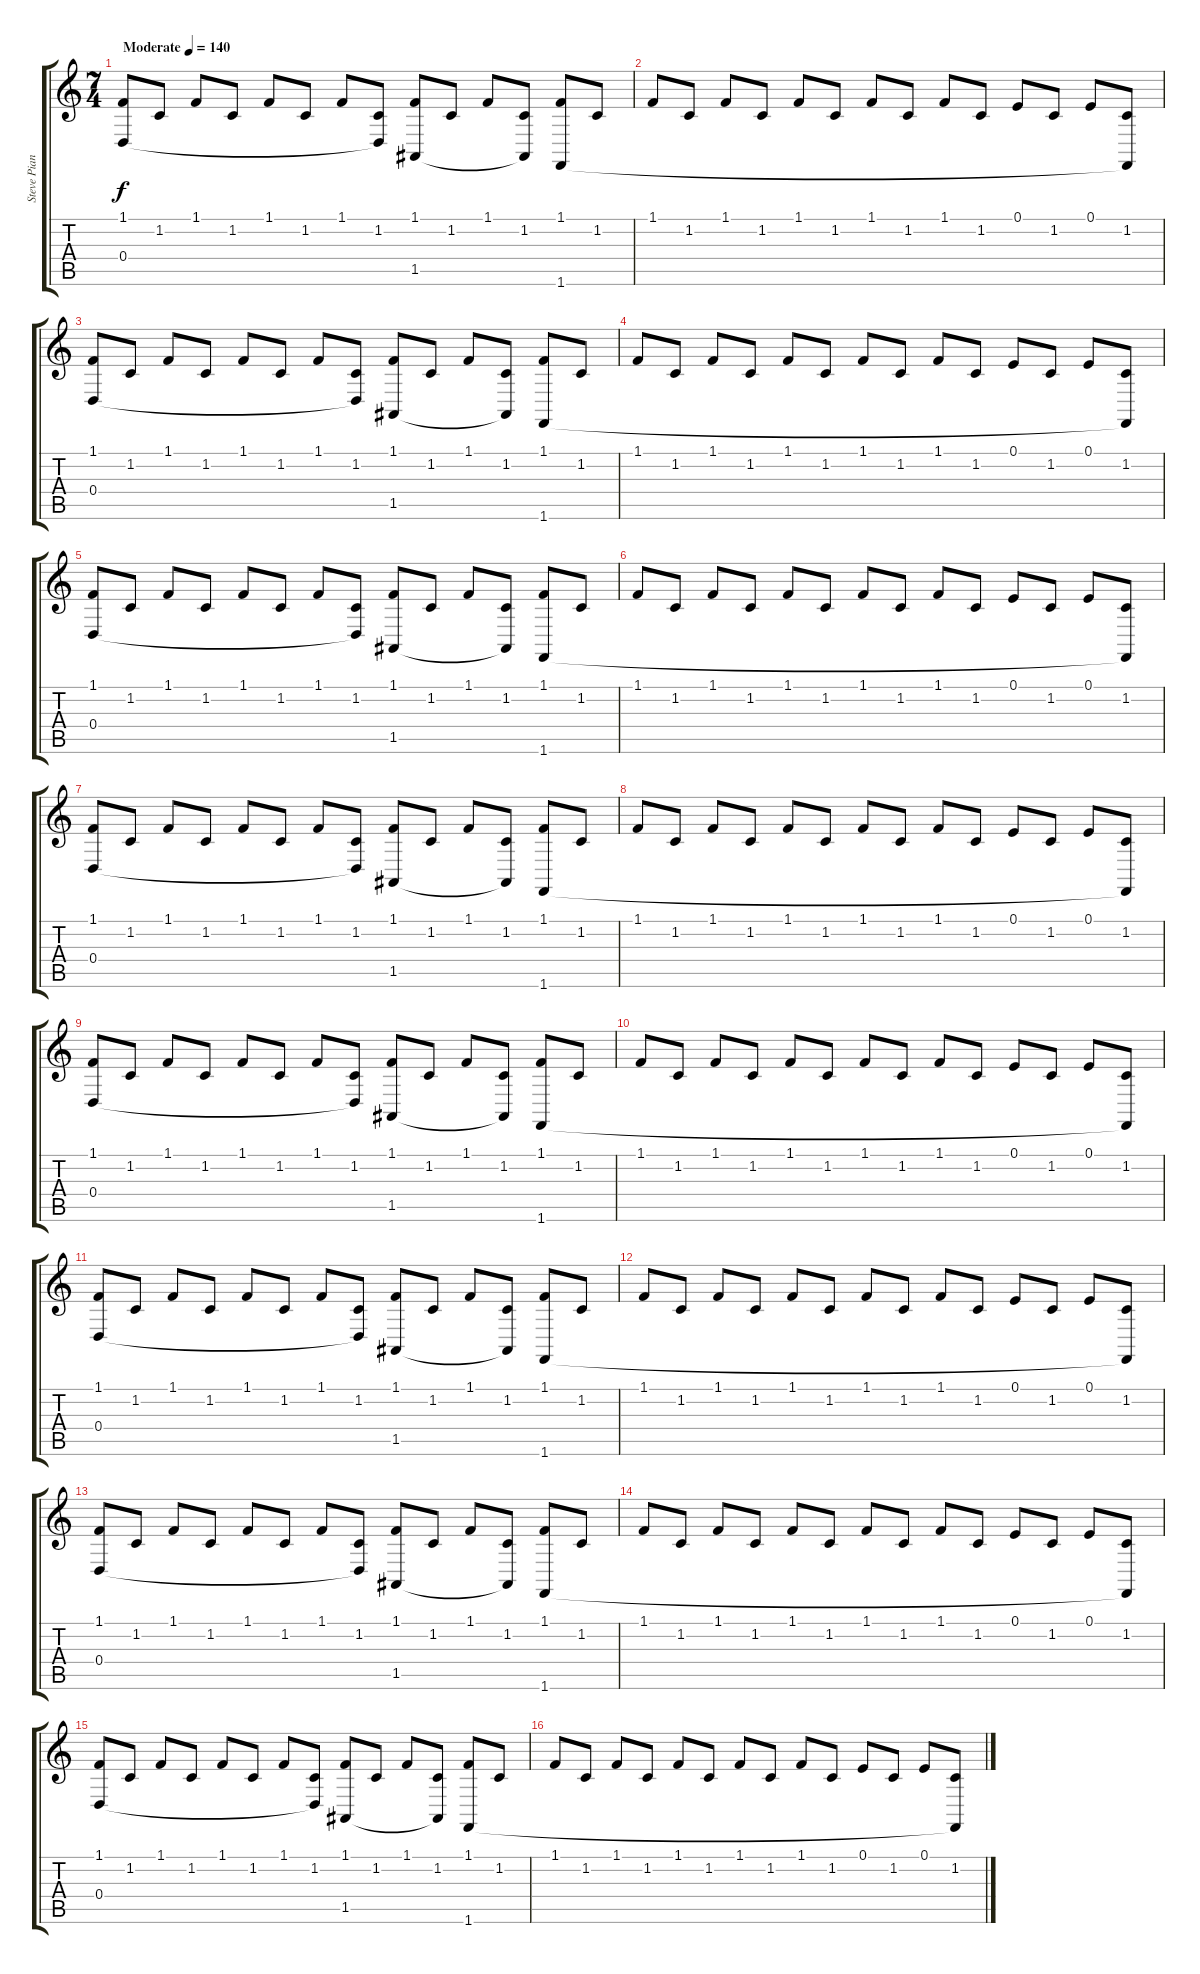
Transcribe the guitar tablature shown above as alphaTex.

\track ("Steve Piano" "Steve Pian") {instrument acousticgrandpiano}
\staff {score tabs}
\tuning (E4 B3 G3 D3 A2 E2) {hide}
\ts (7 4)
\tempo (140 "Moderate")
\clef g2
\ks c
(1.1 0.4).8{dy f instrument acousticgrandpiano} 1.2.8 1.1.8 1.2.8 1.1.8 1.2.8 1.1.8 (1.2 0.4{t}).8 (1.1 1.5).8 1.2.8 1.1.8 (1.2 1.5{t}).8 (1.1 1.6).8 1.2.8 |
1.1.8 1.2.8 1.1.8 1.2.8 1.1.8 1.2.8 1.1.8 1.2.8 1.1.8 1.2.8 0.1.8 1.2.8 0.1.8 (1.2 1.6{t}).8 |
(1.1 0.4).8 1.2.8 1.1.8 1.2.8 1.1.8 1.2.8 1.1.8 (1.2 0.4{t}).8 (1.1 1.5).8 1.2.8 1.1.8 (1.2 1.5{t}).8 (1.1 1.6).8 1.2.8 |
1.1.8 1.2.8 1.1.8 1.2.8 1.1.8 1.2.8 1.1.8 1.2.8 1.1.8 1.2.8 0.1.8 1.2.8 0.1.8 (1.2 1.6{t}).8 |
(1.1 0.4).8 1.2.8 1.1.8 1.2.8 1.1.8 1.2.8 1.1.8 (1.2 0.4{t}).8 (1.1 1.5).8 1.2.8 1.1.8 (1.2 1.5{t}).8 (1.1 1.6).8 1.2.8 |
1.1.8 1.2.8 1.1.8 1.2.8 1.1.8 1.2.8 1.1.8 1.2.8 1.1.8 1.2.8 0.1.8 1.2.8 0.1.8 (1.2 1.6{t}).8 |
(1.1 0.4).8 1.2.8 1.1.8 1.2.8 1.1.8 1.2.8 1.1.8 (1.2 0.4{t}).8 (1.1 1.5).8 1.2.8 1.1.8 (1.2 1.5{t}).8 (1.1 1.6).8 1.2.8 |
1.1.8 1.2.8 1.1.8 1.2.8 1.1.8 1.2.8 1.1.8 1.2.8 1.1.8 1.2.8 0.1.8 1.2.8 0.1.8 (1.2 1.6{t}).8 |
(1.1 0.4).8 1.2.8 1.1.8 1.2.8 1.1.8 1.2.8 1.1.8 (1.2 0.4{t}).8 (1.1 1.5).8 1.2.8 1.1.8 (1.2 1.5{t}).8 (1.1 1.6).8 1.2.8 |
1.1.8 1.2.8 1.1.8 1.2.8 1.1.8 1.2.8 1.1.8 1.2.8 1.1.8 1.2.8 0.1.8 1.2.8 0.1.8 (1.2 1.6{t}).8 |
(1.1 0.4).8 1.2.8 1.1.8 1.2.8 1.1.8 1.2.8 1.1.8 (1.2 0.4{t}).8 (1.1 1.5).8 1.2.8 1.1.8 (1.2 1.5{t}).8 (1.1 1.6).8 1.2.8 |
1.1.8 1.2.8 1.1.8 1.2.8 1.1.8 1.2.8 1.1.8 1.2.8 1.1.8 1.2.8 0.1.8 1.2.8 0.1.8 (1.2 1.6{t}).8 |
(1.1 0.4).8 1.2.8 1.1.8 1.2.8 1.1.8 1.2.8 1.1.8 (1.2 0.4{t}).8 (1.1 1.5).8 1.2.8 1.1.8 (1.2 1.5{t}).8 (1.1 1.6).8 1.2.8 |
1.1.8 1.2.8 1.1.8 1.2.8 1.1.8 1.2.8 1.1.8 1.2.8 1.1.8 1.2.8 0.1.8 1.2.8 0.1.8 (1.2 1.6{t}).8 |
(1.1 0.4).8 1.2.8 1.1.8 1.2.8 1.1.8 1.2.8 1.1.8 (1.2 0.4{t}).8 (1.1 1.5).8 1.2.8 1.1.8 (1.2 1.5{t}).8 (1.1 1.6).8 1.2.8 |
1.1.8 1.2.8 1.1.8 1.2.8 1.1.8 1.2.8 1.1.8 1.2.8 1.1.8 1.2.8 0.1.8 1.2.8 0.1.8 (1.2 1.6{t}).8
